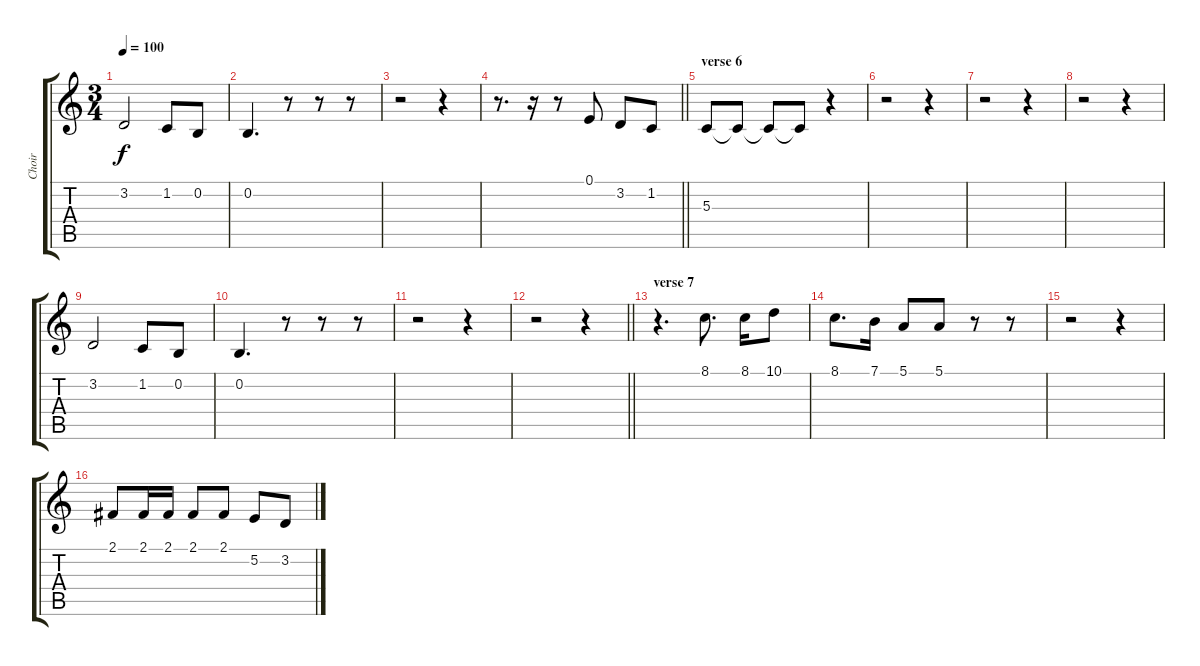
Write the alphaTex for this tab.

\track ("Choir" "Choir") {instrument choiraahs}
\staff {score tabs}
\tuning (E4 B3 G3 D3 A2 E2) {hide}
\ts (3 4)
\tempo 100
\clef g2
\ks c
3.2.2{dy f} 1.2.8 0.2.8 |
0.2.4{d} r.8 r.8 r.8 |
r.2 r.4 |
\barLineRight lightlight
r.8{d} r.16 r.8 0.1.8 3.2.8 1.2.8 |
\section ("" "verse 6")
5.3.8 5.3{t}.8 5.3{t}.8 5.3{t}.8 r.4 |
r.2 r.4 |
r.2 r.4 |
r.2 r.4 |
3.2.2 1.2.8 0.2.8 |
0.2.4{d} r.8 r.8 r.8 |
r.2 r.4 |
\barLineRight lightlight
r.2 r.4 |
\section ("" "verse 7")
r.4{d} 8.1.8{d} 8.1.16 10.1.8 |
8.1.8{d} 7.1.16 5.1.8 5.1.8 r.8 r.8 |
r.2 r.4 |
2.1.8 2.1.16 2.1.16 2.1.8 2.1.8 5.2.8 3.2.8
